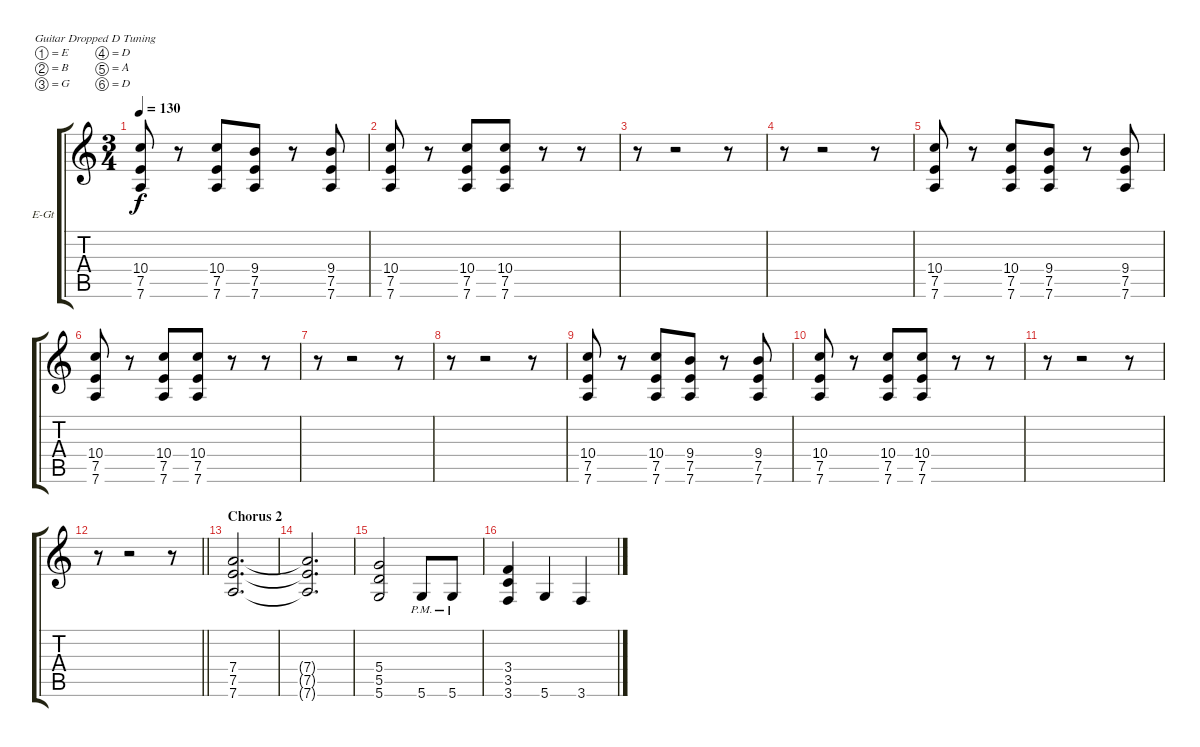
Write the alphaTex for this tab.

\bracketExtendMode groupsimilarinstruments
\firstSystemTrackNameOrientation horizontal
\otherSystemsTrackNameOrientation horizontal
\track ("Rythm Guitar" "E-Gt") {instrument distortionguitar}
\staff {score tabs}
\tuning (E4 B3 G3 D3 A2 D2)
\ts (3 4)
\tempo 130
\clef g2
\ks c
(10.4 7.5 7.6).8{dy f} r.8 (10.4 7.5 7.6).8 (9.4 7.5 7.6).8 r.8 (9.4 7.5 7.6).8 |
(10.4 7.5 7.6).8 r.8 (10.4 7.5 7.6).8 (10.4 7.5 7.6).8 r.8 r.8 |
r.8 r.2 r.8 |
r.8 r.2 r.8 |
(10.4 7.5 7.6).8 r.8 (10.4 7.5 7.6).8 (9.4 7.5 7.6).8 r.8 (9.4 7.5 7.6).8 |
(10.4 7.5 7.6).8 r.8 (10.4 7.5 7.6).8 (10.4 7.5 7.6).8 r.8 r.8 |
r.8 r.2 r.8 |
r.8 r.2 r.8 |
(10.4 7.5 7.6).8 r.8 (10.4 7.5 7.6).8 (9.4 7.5 7.6).8 r.8 (9.4 7.5 7.6).8 |
(10.4 7.5 7.6).8 r.8 (10.4 7.5 7.6).8 (10.4 7.5 7.6).8 r.8 r.8 |
r.8 r.2 r.8 |
\barLineRight lightlight
r.8 r.2 r.8 |
\section ("" "Chorus 2")
(7.4 7.5 7.6).2{d} |
(7.4{t} 7.5{t} 7.6{t}).2{d} |
(5.4 5.5 5.6).2 5.6{pm}.8 5.6{pm}.8 |
(3.4 3.5 3.6).4 5.6.4 3.6.4
